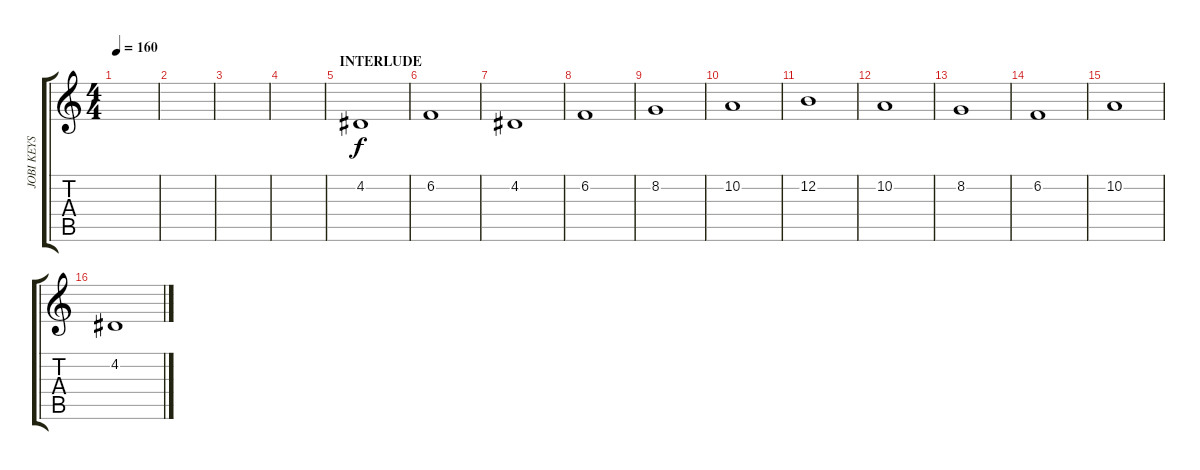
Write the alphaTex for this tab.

\track ("JOBI KEYS" "JOBI KEYS") {instrument lead2sawtooth}
\staff {score tabs}
\tuning (E4 B3 G3 D3 A2 E2) {hide}
\ts (4 4)
\tempo 160
\clef g2
\ks c
|
|
|
|
\section ("" "INTERLUDE")
4.2.1{instrument stringensemble1} |
6.2.1 |
4.2.1 |
6.2.1 |
8.2.1 |
10.2.1 |
12.2.1 |
10.2.1 |
8.2.1 |
6.2.1 |
10.2.1 |
4.2.1
